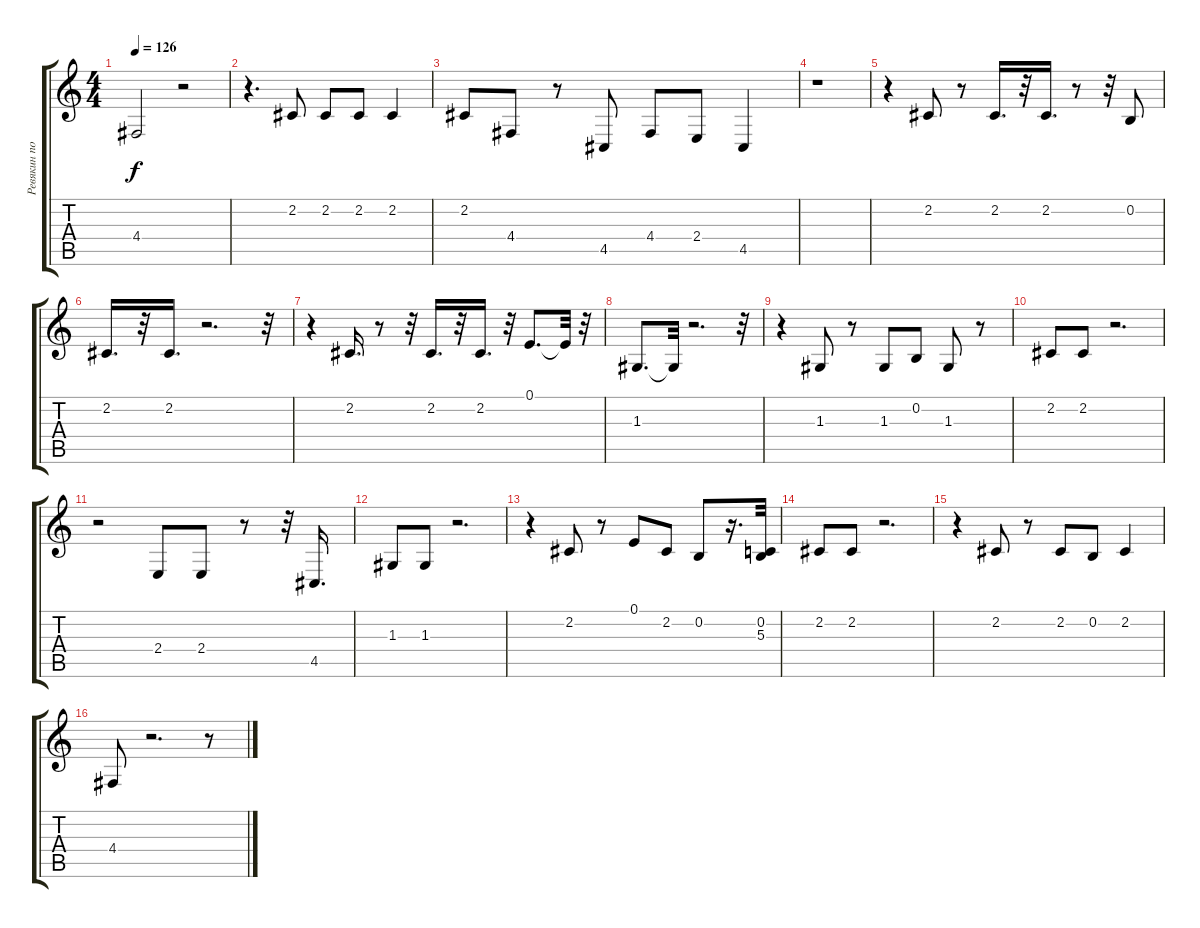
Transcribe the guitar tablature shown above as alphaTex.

\track ("Ревякин поёт" "Ревякин по") {instrument altosax}
\staff {score tabs}
\tuning (E4 B3 G3 D3 A2 E2) {hide}
\ts (4 4)
\tempo 126
\clef g2
\ks c
4.4{t}.2{dy f} r.2 |
r.4{d} 2.2.8 2.2.8 2.2.8 2.2.4 |
2.2.8 4.4.8 r.8 4.5.8 4.4.8 2.4.8 4.5.4 |
r.1 |
r.4 2.2.8 r.8 2.2.16{d} r.32 2.2.16{d} r.8 r.32 0.2.8 |
2.2.16{d} r.32 2.2.16{d} r.2{d} r.32 |
r.4 2.2.16{d} r.8 r.32 2.2.16{d} r.32 2.2.16{d} r.32 0.1.8{d} 0.1{t}.32 r.32 |
1.3.8{d} 1.3{t}.32 r.2{d} r.32 |
r.4 1.3.8 r.8 1.3.8 0.2.8 1.3.8 r.8 |
2.2.8 2.2.8 r.2{d} |
r.2 2.4.8 2.4.8 r.8 r.32 4.5.16{d} |
1.3.8 1.3.8 r.2{d} |
r.4 2.2.8 r.8 0.1.8 2.2.8 0.2.8 r.16{d} (0.2 5.3).32 |
2.2.8 2.2.8 r.2{d} |
r.4 2.2.8 r.8 2.2.8 0.2.8 2.2.4 |
4.4.8 r.2{d} r.8
